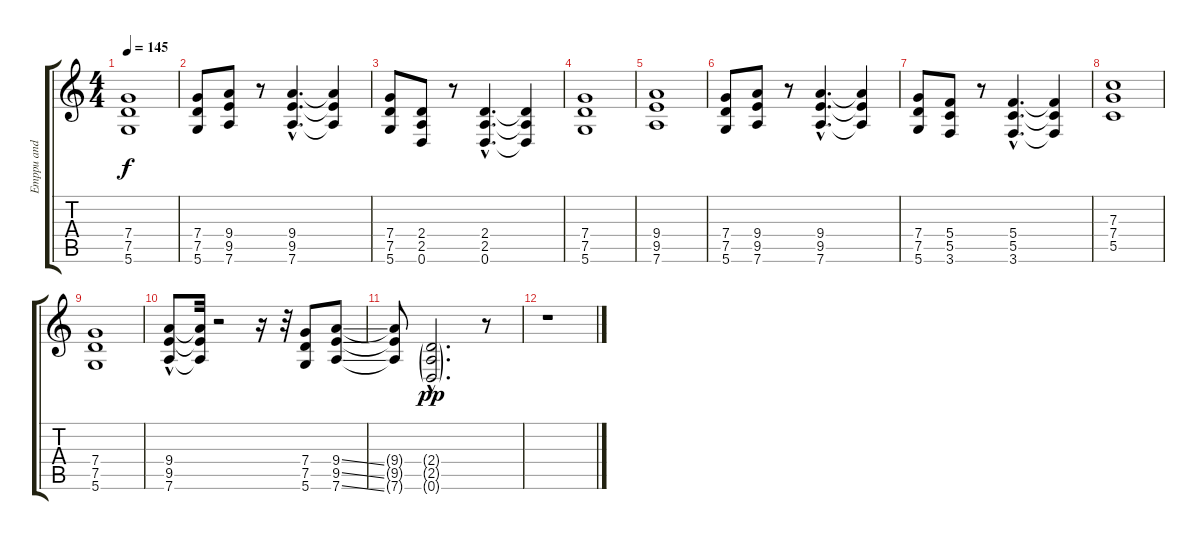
\track ("Emppu and his guitar" "Emppu and ") {instrument distortionguitar}
\staff {score tabs}
\tuning (D4 A3 F3 C3 G2 D2) {hide}
\ts (4 4)
\tempo 145
\clef g2
\ks c
(7.4 7.5 5.6).1{dy f} |
(7.4 7.5 5.6).8 (9.4 9.5 7.6).8 r.8 (9.4{hac} 9.5{hac} 7.6{hac}).4{d} (9.4{t} 9.5{t} 7.6{t}).4 |
(7.4 7.5 5.6).8 (2.4 2.5 0.6).8 r.8 (2.4{hac} 2.5{hac} 0.6{hac}).4{d} (2.4{t} 2.5{t} 0.6{t}).4 |
(7.4 7.5 5.6).1 |
(9.4 9.5 7.6).1 |
(7.4 7.5 5.6).8 (9.4 9.5 7.6).8 r.8 (9.4{hac} 9.5{hac} 7.6{hac}).4{d} (9.4{t} 9.5{t} 7.6{t}).4 |
(7.4 7.5 5.6).8 (5.4 5.5 3.6).8 r.8 (5.4{hac} 5.5{hac} 3.6{hac}).4{d} (5.4{t} 5.5{t} 3.6{t}).4 |
(7.3 7.4 5.5).1 |
(7.4 7.5 5.6).1 |
(9.4{hac} 9.5{hac} 7.6{hac}).8 (9.4{t} 9.5{t} 7.6{t}).32 r.2 r.16 r.32 (7.4 7.5 5.6).8 (9.4{ss} 9.5{ss} 7.6{ss}).8 |
(9.4{t} 9.5{t} 7.6{t}).8 (2.4{g hac} 2.5{g hac} 0.6{g hac}).2{d dy pp} r.8 |
r.1
